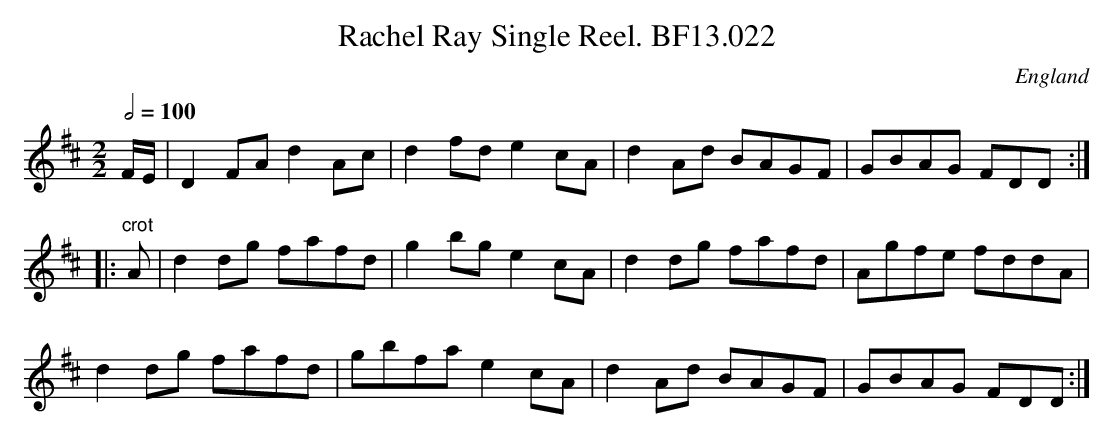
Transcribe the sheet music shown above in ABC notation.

X:1
T:Rachel Ray Single Reel. BF13.022
M:2/2
L:1/8
Q:1/2=100
O:England
K:D major
F/2E/2|D2FAd2Ac|d2fde2cA|d2Ad BAGF|GBAG FDD:|!
|:"^crot"A|d2dg fafd|g2bge2cA|d2dg fafd|Agfe fddA|!
d2dg fafd|gbfa e2cA|d2Ad BAGF|GBAG FDD:|
